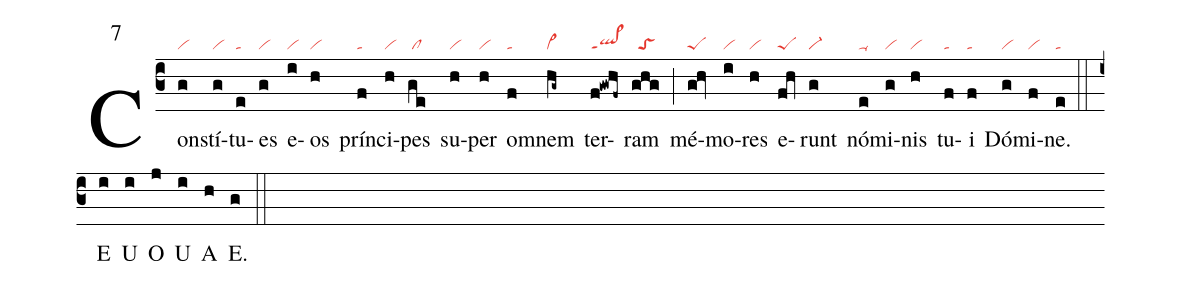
mode:7;
nabc-lines:1;
%%
(c3)
Con(g|vi)stí(g|vi)tu(e|ta)es(g|vi) e(i|vi)os(h|vi) prín(f|ta)ci(h|vi)pes(ge|/cl) su(h|vi)per(h|vi) om(f|ta)nem(hg~|cl~) ter(f!gwhf~|ql>ppt1)ram(ghg|//toS) (;)
mé(gqh|peS)mo(i|vi)res(h|vi) e(fqh|peS)runt(g|vi-) nó(e|ta-)mi(g|vi)nis(h|vi) tu(f|ta)i(f|ta) Dó(g|vi)mi(f|vi)ne.(e|ta) (::)

E(i) U(i) O(j) U(i) A(h) E.(g) (::)
